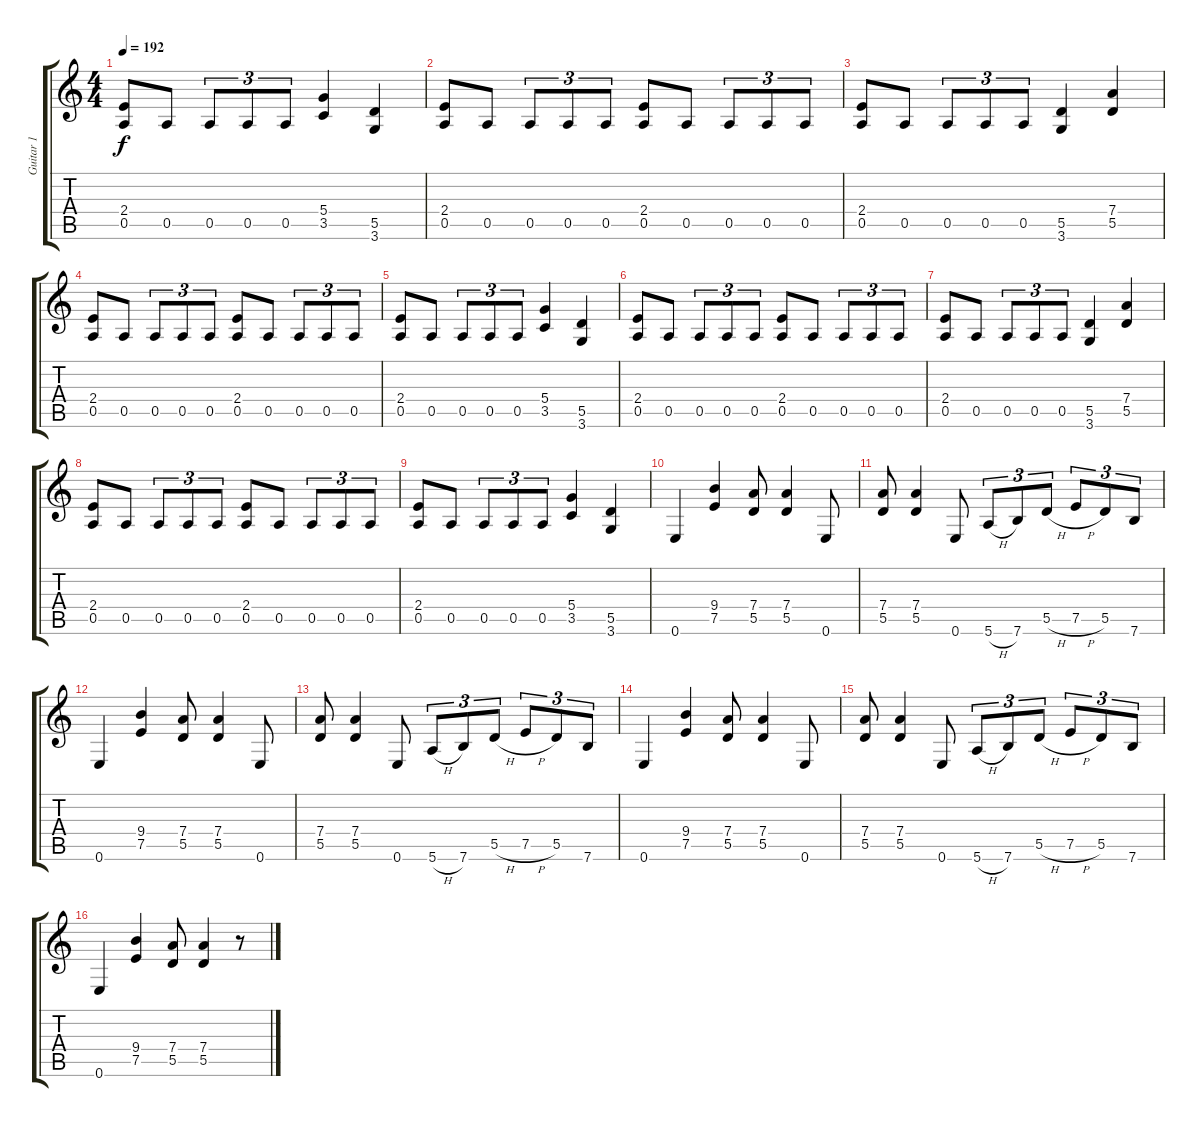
\track ("Guitar 1" "Guitar 1") {instrument overdrivenguitar}
\staff {score tabs}
\tuning (E4 B3 G3 D3 A2 E2) {hide}
\ts (4 4)
\tempo 192
\clef g2
\ks c
(2.4 0.5).8{dy f} 0.5.8 0.5.8{tu (3 2)} 0.5.8{tu (3 2)} 0.5.8{tu (3 2)} (5.4 3.5).4 (5.5 3.6).4 |
(2.4 0.5).8 0.5.8 0.5.8{tu (3 2)} 0.5.8{tu (3 2)} 0.5.8{tu (3 2)} (2.4 0.5).8 0.5.8 0.5.8{tu (3 2)} 0.5.8{tu (3 2)} 0.5.8{tu (3 2)} |
(2.4 0.5).8 0.5.8 0.5.8{tu (3 2)} 0.5.8{tu (3 2)} 0.5.8{tu (3 2)} (5.5 3.6).4 (7.4 5.5).4 |
(2.4 0.5).8 0.5.8 0.5.8{tu (3 2)} 0.5.8{tu (3 2)} 0.5.8{tu (3 2)} (2.4 0.5).8 0.5.8 0.5.8{tu (3 2)} 0.5.8{tu (3 2)} 0.5.8{tu (3 2)} |
(2.4 0.5).8 0.5.8 0.5.8{tu (3 2)} 0.5.8{tu (3 2)} 0.5.8{tu (3 2)} (5.4 3.5).4 (5.5 3.6).4 |
(2.4 0.5).8 0.5.8 0.5.8{tu (3 2)} 0.5.8{tu (3 2)} 0.5.8{tu (3 2)} (2.4 0.5).8 0.5.8 0.5.8{tu (3 2)} 0.5.8{tu (3 2)} 0.5.8{tu (3 2)} |
(2.4 0.5).8 0.5.8 0.5.8{tu (3 2)} 0.5.8{tu (3 2)} 0.5.8{tu (3 2)} (5.5 3.6).4 (7.4 5.5).4 |
(2.4 0.5).8 0.5.8 0.5.8{tu (3 2)} 0.5.8{tu (3 2)} 0.5.8{tu (3 2)} (2.4 0.5).8 0.5.8 0.5.8{tu (3 2)} 0.5.8{tu (3 2)} 0.5.8{tu (3 2)} |
(2.4 0.5).8 0.5.8 0.5.8{tu (3 2)} 0.5.8{tu (3 2)} 0.5.8{tu (3 2)} (5.4 3.5).4 (5.5 3.6).4 |
0.6.4 (9.4 7.5).4 (7.4 5.5).8 (7.4 5.5).4 0.6.8 |
(7.4 5.5).8 (7.4 5.5).4 0.6.8 5.6{h}.8{tu (3 2)} 7.6.8{tu (3 2)} 5.5{h}.8{tu (3 2)} 7.5{h}.8{tu (3 2)} 5.5.8{tu (3 2)} 7.6.8{tu (3 2)} |
0.6.4 (9.4 7.5).4 (7.4 5.5).8 (7.4 5.5).4 0.6.8 |
(7.4 5.5).8 (7.4 5.5).4 0.6.8 5.6{h}.8{tu (3 2)} 7.6.8{tu (3 2)} 5.5{h}.8{tu (3 2)} 7.5{h}.8{tu (3 2)} 5.5.8{tu (3 2)} 7.6.8{tu (3 2)} |
0.6.4 (9.4 7.5).4 (7.4 5.5).8 (7.4 5.5).4 0.6.8 |
(7.4 5.5).8 (7.4 5.5).4 0.6.8 5.6{h}.8{tu (3 2)} 7.6.8{tu (3 2)} 5.5{h}.8{tu (3 2)} 7.5{h}.8{tu (3 2)} 5.5.8{tu (3 2)} 7.6.8{tu (3 2)} |
0.6.4 (9.4 7.5).4 (7.4 5.5).8 (7.4 5.5).4 r.8
